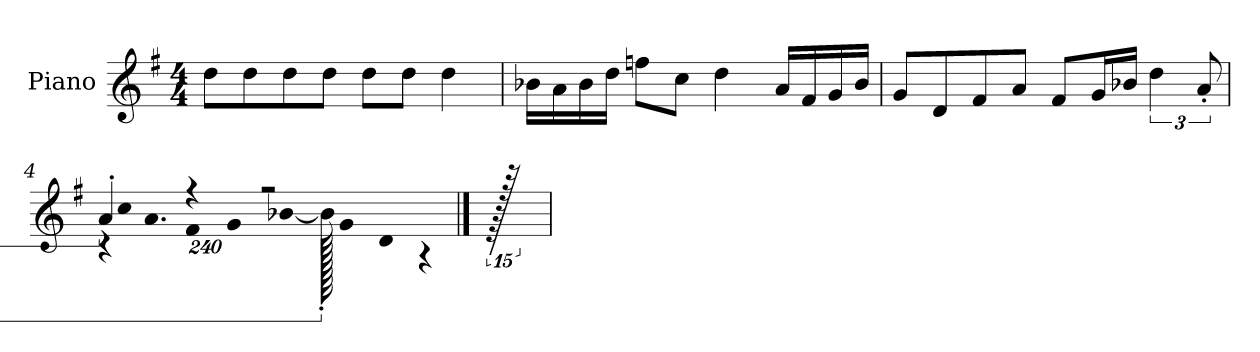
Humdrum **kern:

**kern
*part1
*staff1
*I"Piano
*I'P-no
*clefG2
*k[f#]
*M4/4
*MM90
=1
8dd\L
8dd\
8dd\
8dd\J
8dd\L
8dd\J
4dd\
=2
16b-X\LL
16a\
16b-\
16dd\JJ
8ffn\L
8cc\J
4dd\
16a/LL
16f#/
16g/
16b-/JJ
=3
8g/L
8d/
8f#/
8a/J
8f#/L
16g/L
16b-X/JJ
6dd\
12a'/
=4
*^
!	!LO:N:vis=32
4a'/	640%23r
!	!LO:N:vis=16
.	1920%137cc\LL
!	!LO:N:vis=16.
.	960%103a\J
!	!LO:N:vis=8
.	960%137f#\
4r	.
!	!LO:N:vis=32
.	640%23g\KL
.	[384%41b-X\J
2r	1920b-'\]
.	12g\
.	6d\
.	1920%479r
*v	*v
==5
1920r
=
*-
